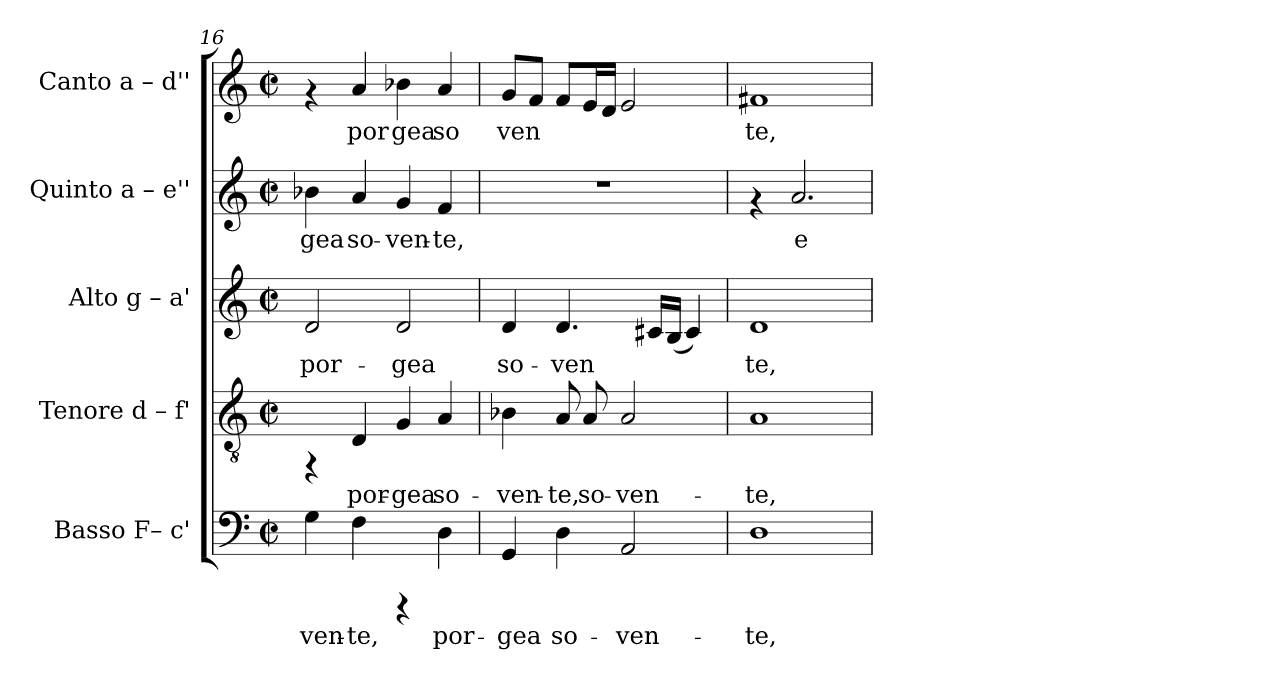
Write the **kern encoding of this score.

**kern	**text	**kern	**text	**kern	**text	**kern	**text	**kern	**text
*part5	*part5	*part4	*part4	*part3	*part3	*part2	*part2	*part1	*part1
*staff5	*staff5	*staff4	*staff4	*staff3	*staff3	*staff2	*staff2	*staff1	*staff1
*I"Basso  F– c'	*	*I"Tenore  d – f'	*	*I"Alto  g – a'	*	*I"Quinto  a – e''	*	*I"Canto  a – d''	*
*clefF4	*	*clefGv2	*	*clefG2	*	*clefG2	*	*clefG2	*
*k[]	*	*k[]	*	*k[]	*	*k[]	*	*k[]	*
*C:	*	*C:	*	*C:	*	*C:	*	*C:	*
*M2/2	*	*M2/2	*	*M2/2	*	*M2/2	*	*M2/2	*
*met(c|)	*	*met(c|)	*	*met(c|)	*	*met(c|)	*	*met(c|)	*
=16	=16	=16	=16	=16	=16	=16	=16	=16	=16
!	!LO:LY:b:cj	!	!	!	!LO:LY:b:rj	!	!LO:LY:b:rj	!	!
4G\	-ven-	4rFF	.	2d/	por-	4b-X\	-gea	4rf	.
!	!LO:LY:b:cj	!	!LO:LY:b:rj	!	!	!	!LO:LY:b:rj	!	!LO:LY:b:rj
4F\	-te,	4D/	por-	.	.	4a/	so-	4a/	por
!	!	!	!LO:LY:b:rj	!	!LO:LY:b:rj	!	!LO:LY:b:rj	!	!LO:LY:b:rj
4rCCC	.	4G/	-gea	2d/	-gea	4g/	-ven-	4b-X\	gea
!	!LO:LY:b:cj	!	!LO:LY:b:rj	!	!	!	!LO:LY:b:rj	!	!LO:LY:b:rj
4D\	por-	4A/	so-	.	.	4f/	-te,	4a/	so
=17	=17	=17	=17	=17	=17	=17	=17	=17	=17
!	!LO:LY:b:cj	!	!LO:LY:b:rj	!	!LO:LY:b:rj	!	!	!	!LO:LY:b:rj
4GG/	-gea	4B-X\	-ven-	4d/	so-	1r	.	8g/L	ven
!	!	!	!	!	!	!	!	!	!LO:LY:b:rj
.	.	.	.	.	.	.	.	8f/J	.
!	!LO:LY:b:cj	!	!LO:LY:b:rj	!	!LO:LY:b:rj	!	!	!	!LO:LY:b:rj
4D\	so-	8A/	-te,	4.d/	-ven-	.	.	8f/L	.
!	!	!	!LO:LY:b:rj	!	!	!	!	!	!LO:LY:b:rj
.	.	8A/	so-	.	.	.	.	16e/	.
!	!	!	!	!	!	!	!	!	!LO:LY:b:rj
.	.	.	.	.	.	.	.	16d/J	.
!	!LO:LY:b:cj	!	!LO:LY:b:rj	!	!	!	!	!	!LO:LY:b:rj
2AA/	-ven-	2A/	-ven-	.	.	.	.	2e/	.
!	!	!	!	!	!LO:LY:b:rj	!	!	!	!
.	.	.	.	16c#X/L	--	.	.	.	.
!	!	!	!	!	!LO:LY:b:rj	!	!	!	!
.	.	.	.	(>16B/J	--	.	.	.	.
!	!	!	!	!	!LO:LY:b:rj	!	!	!	!
.	.	.	.	4c#/)	--	.	.	.	.
=18	=18	=18	=18	=18	=18	=18	=18	=18	=18
!	!LO:LY:b:cj	!	!LO:LY:b:rj	!	!LO:LY:b:rj	!	!	!	!LO:LY:b:rj
1D	-te,	1A	-te,	1d	-te,	4rf	.	1f#X	te,
!	!	!	!	!	!	!	!LO:LY:b:rj	!	!
.	.	.	.	.	.	2.a/	e	.	.
=	=	=	=	=	=	=	=	=	=
*-	*-	*-	*-	*-	*-	*-	*-	*-	*-
